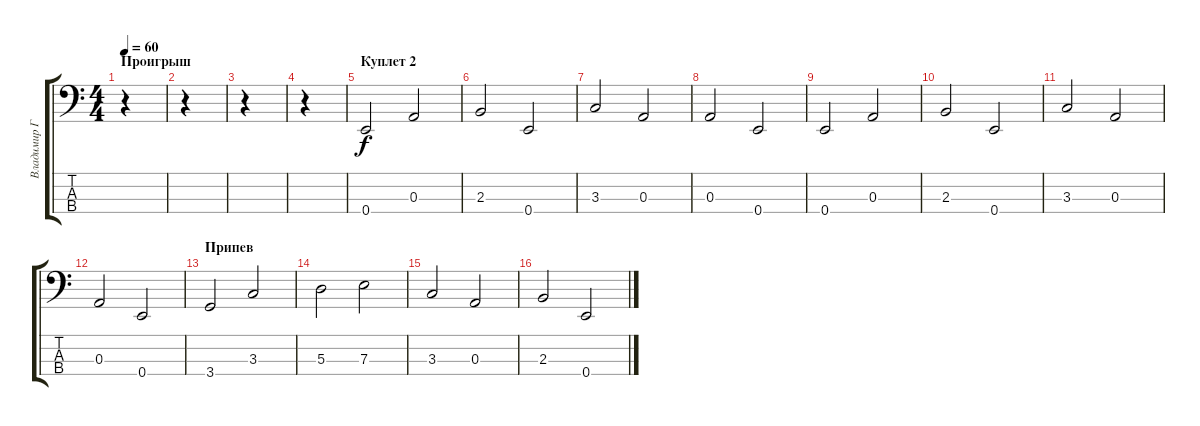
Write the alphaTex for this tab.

\track ("Владимир Гарбуз" "Владимир Г") {instrument electricbassfinger}
\staff {score tabs}
\tuning (G2 D2 A1 E1) {hide}
\ts (4 4)
\section ("" "Проигрыш")
\tempo 60
\clef f4
\ks c
r.4{dy f} |
r.4 |
r.4 |
r.4 |
\section ("" "Куплет 2")
0.4.2 0.3.2 |
2.3.2 0.4.2 |
3.3.2 0.3.2 |
0.3.2 0.4.2 |
0.4.2 0.3.2 |
2.3.2 0.4.2 |
3.3.2 0.3.2 |
0.3.2 0.4.2 |
\section ("" "Припев")
3.4.2 3.3.2 |
5.3.2 7.3.2 |
3.3.2 0.3.2 |
2.3.2 0.4.2
